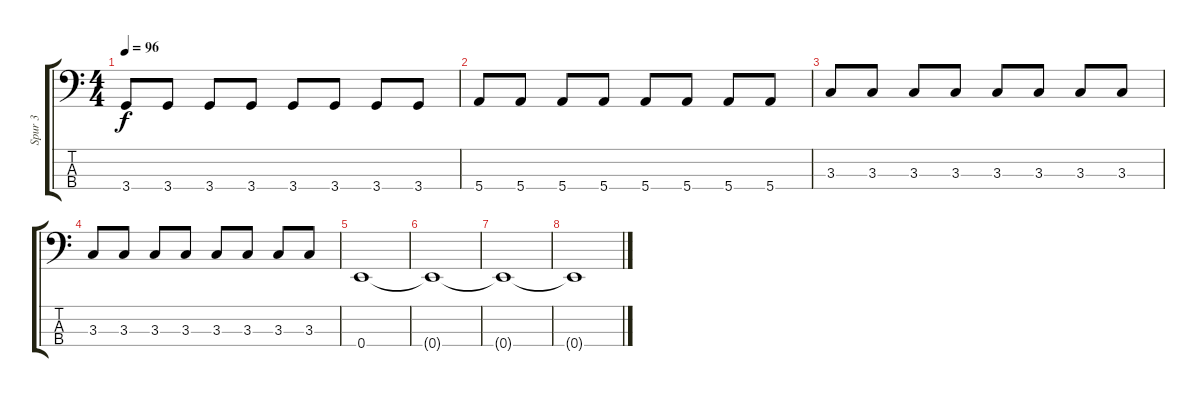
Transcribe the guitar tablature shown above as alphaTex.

\track ("Spur 3" "Spur 3") {instrument electricbassfinger}
\staff {score tabs}
\tuning (G2 D2 A1 E1) {hide}
\ts (4 4)
\tempo 96
\clef f4
\ks c
3.4.8{dy f} 3.4.8 3.4.8 3.4.8 3.4.8 3.4.8 3.4.8 3.4.8 |
5.4.8 5.4.8 5.4.8 5.4.8 5.4.8 5.4.8 5.4.8 5.4.8 |
3.3.8 3.3.8 3.3.8 3.3.8 3.3.8 3.3.8 3.3.8 3.3.8 |
3.3.8 3.3.8 3.3.8 3.3.8 3.3.8 3.3.8 3.3.8 3.3.8 |
0.4.1 |
0.4{t}.1 |
0.4{t}.1 |
0.4{t}.1
